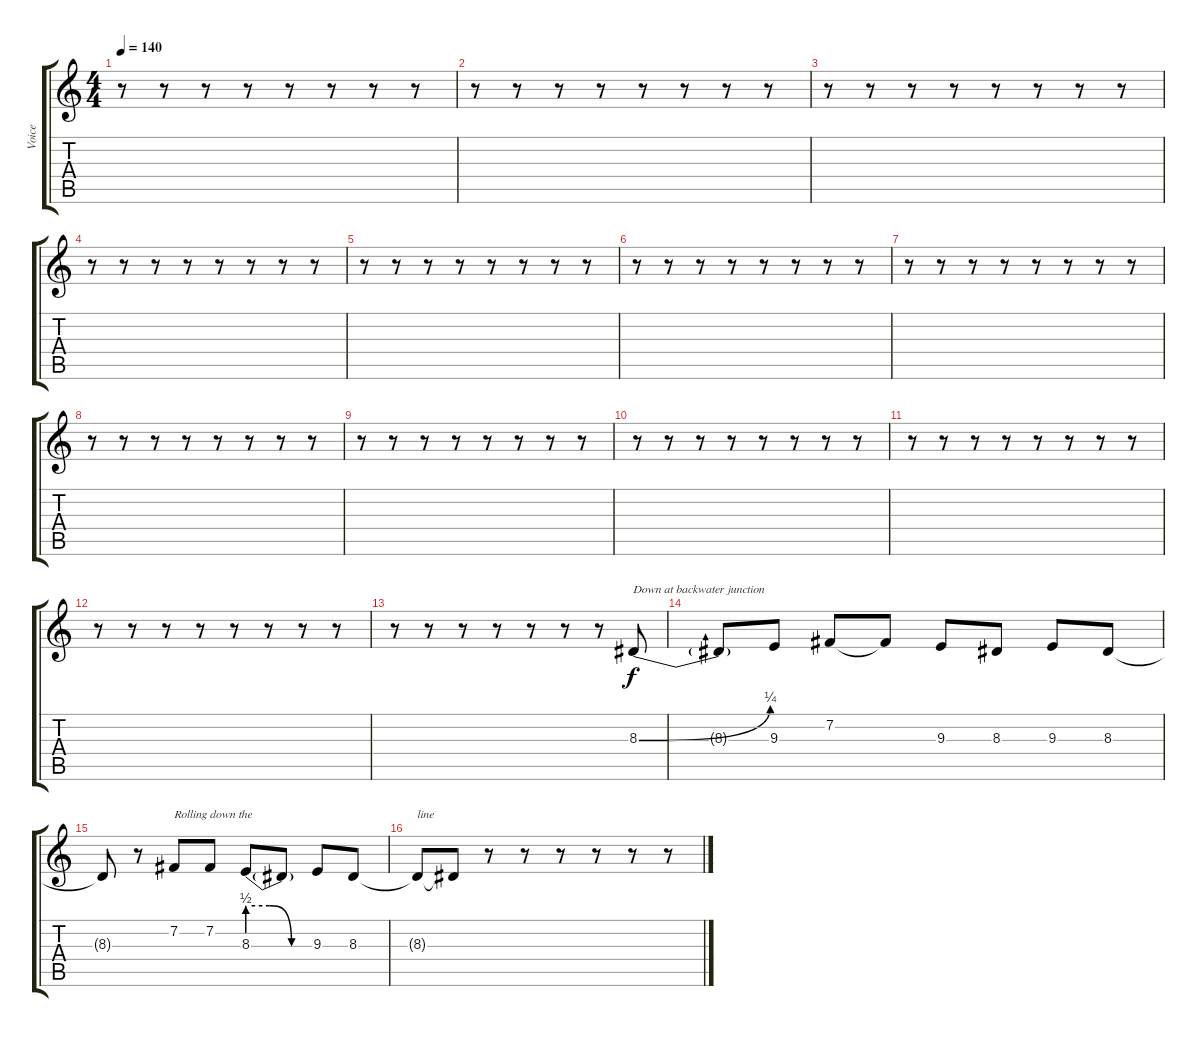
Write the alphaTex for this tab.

\track ("Voice" "Voice") {instrument lead5charang}
\staff {score tabs}
\tuning (E4 B3 G3 D3 A2 E2) {hide}
\ts (4 4)
\tempo 140
\clef g2
\ks c
r.8{dy f} r.8 r.8 r.8 r.8 r.8 r.8 r.8 |
r.8 r.8 r.8 r.8 r.8 r.8 r.8 r.8 |
r.8 r.8 r.8 r.8 r.8 r.8 r.8 r.8 |
r.8 r.8 r.8 r.8 r.8 r.8 r.8 r.8 |
r.8 r.8 r.8 r.8 r.8 r.8 r.8 r.8 |
r.8 r.8 r.8 r.8 r.8 r.8 r.8 r.8 |
r.8 r.8 r.8 r.8 r.8 r.8 r.8 r.8 |
r.8 r.8 r.8 r.8 r.8 r.8 r.8 r.8 |
r.8 r.8 r.8 r.8 r.8 r.8 r.8 r.8 |
r.8 r.8 r.8 r.8 r.8 r.8 r.8 r.8 |
r.8 r.8 r.8 r.8 r.8 r.8 r.8 r.8 |
r.8 r.8 r.8 r.8 r.8 r.8 r.8 r.8 |
r.8 r.8 r.8 r.8 r.8 r.8 r.8 8.3{be (bend 0 0 60 1)}.8{txt "Down at backwater junction"} |
8.3{t}.8 9.3.8 7.2.8 7.2{t}.8 9.3.8 8.3.8 9.3.8 8.3.8 |
8.3{t}.8 r.8 7.2.8{txt "Rolling down the"} 7.2.8 8.3{be (custom 0 2 20 2 40 0 60 0)}.8 8.3{t}.8 9.3.8 8.3.8 |
8.3{t}.8{txt "line"} 8.3{t}.8 r.8 r.8 r.8 r.8 r.8 r.8
